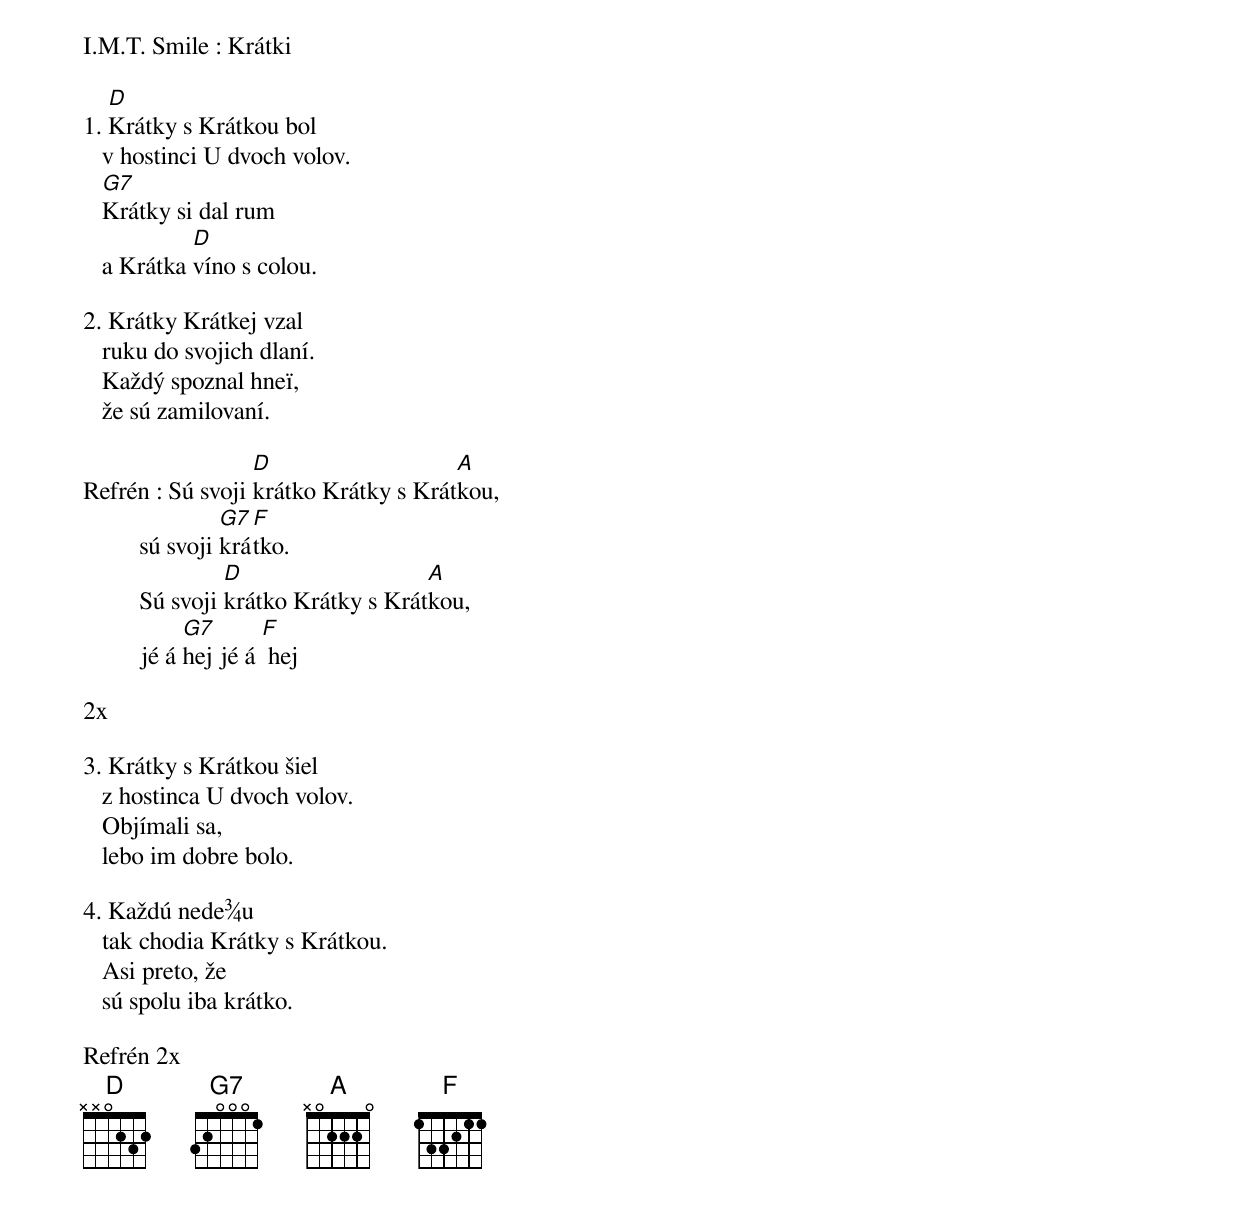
I.M.T. Smile : Krátki

1. [D]Krátky s Krátkou bol
   v hostinci U dvoch volov.
   [G7]Krátky si dal rum
   a Krátka [D]víno s colou.

2. Krátky Krátkej vzal
   ruku do svojich dlaní.
   Každý spoznal hneï,
   že sú zamilovaní.

Refrén : Sú svoji [D]krátko Krátky s Krát[A]kou,
         sú svoji [G7]krá[F]tko.
         Sú svoji [D]krátko Krátky s Krát[A]kou,
         jé á [G7]hej jé á [F] hej

2x

3. Krátky s Krátkou šiel
   z hostinca U dvoch volov.
   Objímali sa,
   lebo im dobre bolo.

4. Každú nede¾u
   tak chodia Krátky s Krátkou.
   Asi preto, že
   sú spolu iba krátko.

Refrén 2x
